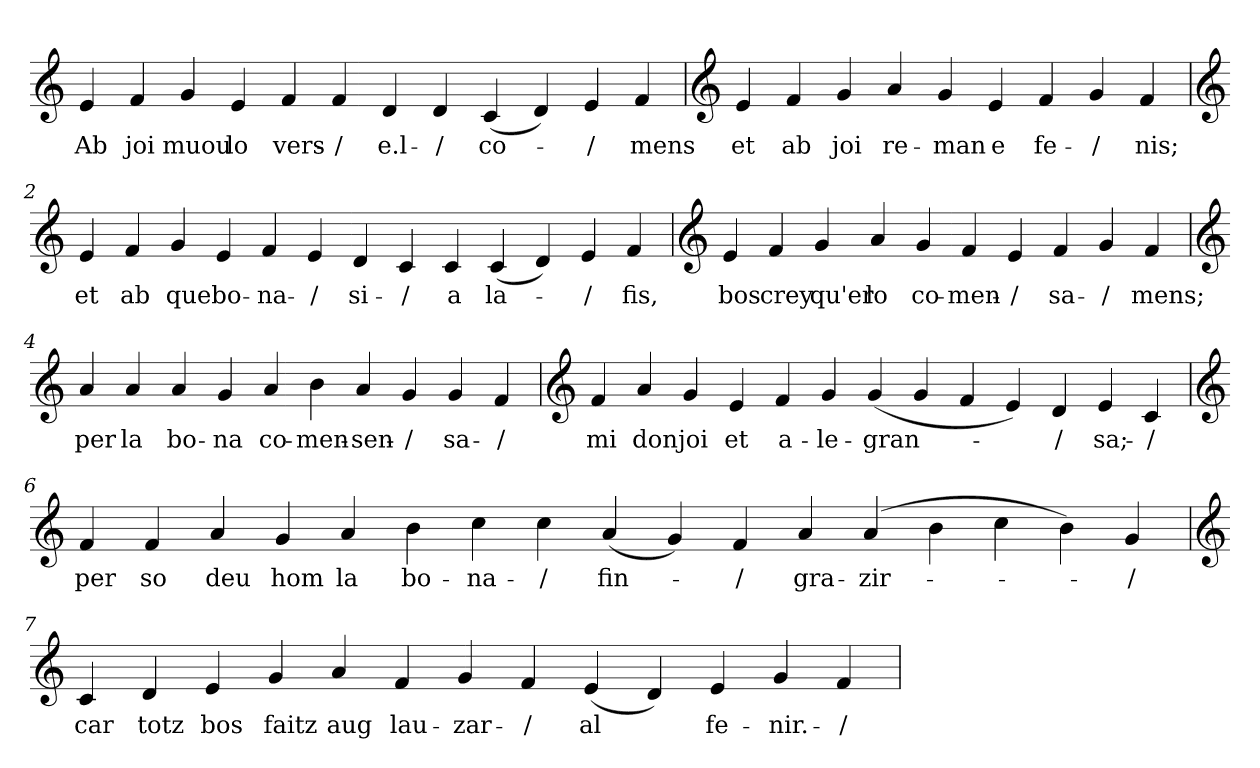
**kern	**text
*part1	*part1
*staff1	*staff1
*clefG2	*
=	=
4e	Ab
4f	joi
4g	muou
4e	lo
4f	vers-
4f	-/
4d	e.l-
4d	-/
(4c	co-
4d)	.
4e	-/
4f	mens
=1	=1
*clefG2	*
4e	et
4f	ab
4g	joi
4a	re-
4g	-man
4e	e
4f	fe-
4g	-/
4f	nis;
=2	=2
*clefG2	*
4e	et
4f	ab
4g	que
4e	bo-
4f	-na-
4e	-/
4d	si-
4c	-/
4c	a
(4c	la-
4d)	.
4e	-/
4f	fis,
=3	=3
*clefG2	*
4e	bos
4f	crey
4g	qu'er
4a	lo
4g	co-
4f	-men-
4e	-/
4f	sa-
4g	-/
4f	mens;
=4	=4
*clefG2	*
4a	per
4a	la
4a	bo-
4g	-na
4a	co-
4b	-men-
4a	-sen-
4g	-/
4g	sa-
4f	-/
=5	=5
*clefG2	*
4f	mi
4a	don
4g	joi
4e	et
4f	a-
4g	-le-
(4g	-gran-
4g	.
4f	.
4e)	.
4d	-/
4e	sa;-
4c	-/
=6	=6
*clefG2	*
4f	per
4f	so
4a	deu
4g	hom
4a	la
4b	bo-
4cc	-na-
4cc	-/
(4a	fin-
4g)	.
4f	-/
4a	gra-
(4a	-zir-
4b	.
4cc	.
4b)	.
4g	-/
=7	=7
*clefG2	*
4c	car
4d	totz
4e	bos
4g	faitz
4a	aug
4f	lau-
4g	-zar-
4f	-/
(4e	al
4d)	.
4e	fe-
4g	-nir.-
4f	-/
=	=
*-	*-
